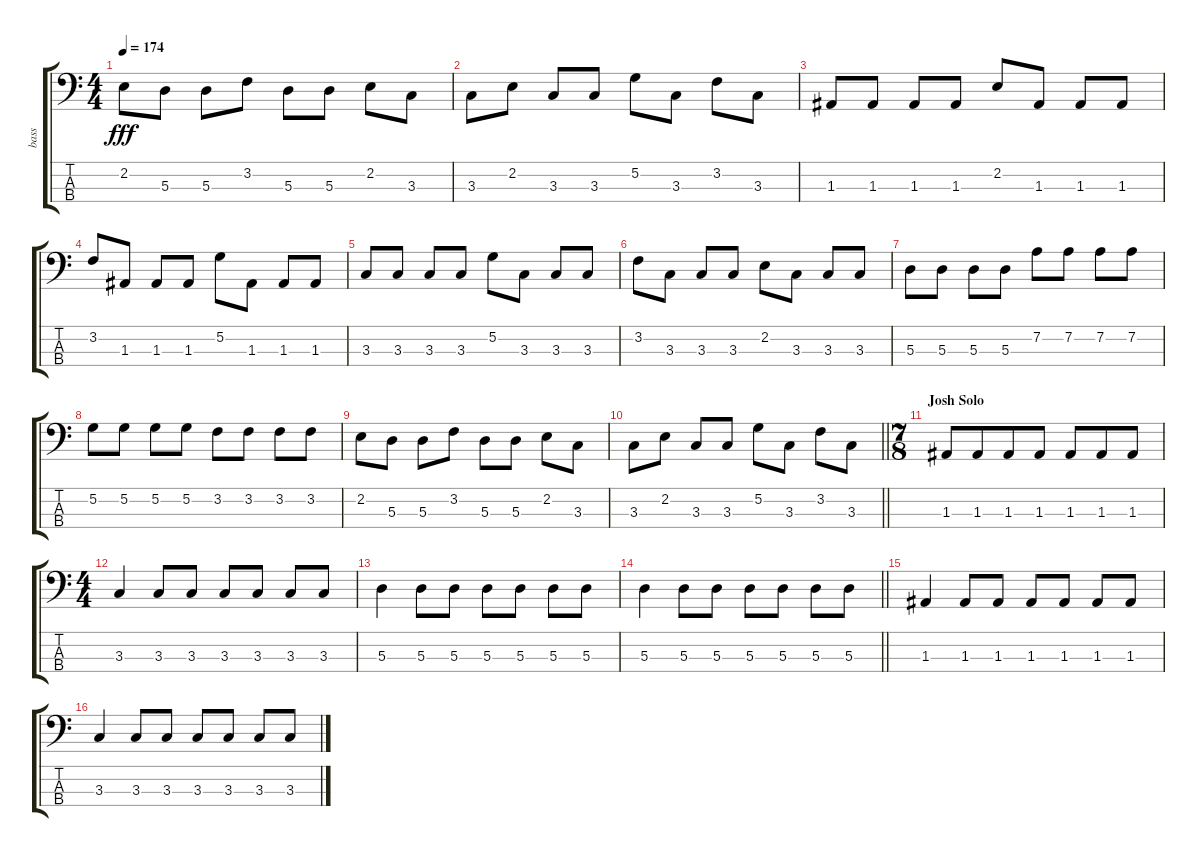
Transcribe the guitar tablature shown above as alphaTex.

\track ("bass" "bass") {instrument electricbassfinger}
\staff {score tabs}
\tuning (G2 D2 A1 D1) {hide}
\ts (4 4)
\tempo 174
\clef f4
\ks c
2.2.8{dy fff} 5.3.8 5.3.8 3.2.8 5.3.8 5.3.8 2.2.8 3.3.8 |
3.3.8 2.2.8 3.3.8 3.3.8 5.2.8 3.3.8 3.2.8 3.3.8 |
1.3.8 1.3.8 1.3.8 1.3.8 2.2.8 1.3.8 1.3.8 1.3.8 |
3.2.8 1.3.8 1.3.8 1.3.8 5.2.8 1.3.8 1.3.8 1.3.8 |
3.3.8 3.3.8 3.3.8 3.3.8 5.2.8 3.3.8 3.3.8 3.3.8 |
3.2.8 3.3.8 3.3.8 3.3.8 2.2.8 3.3.8 3.3.8 3.3.8 |
5.3.8 5.3.8 5.3.8 5.3.8 7.2.8 7.2.8 7.2.8 7.2.8 |
5.2.8 5.2.8 5.2.8 5.2.8 3.2.8 3.2.8 3.2.8 3.2.8 |
2.2.8 5.3.8 5.3.8 3.2.8 5.3.8 5.3.8 2.2.8 3.3.8 |
\barLineRight lightlight
3.3.8 2.2.8 3.3.8 3.3.8 5.2.8 3.3.8 3.2.8 3.3.8 |
\ts (7 8)
\section ("" "Josh Solo")
1.3.8 1.3.8 1.3.8 1.3.8 1.3.8 1.3.8 1.3.8 |
\ts (4 4)
3.3.4 3.3.8 3.3.8 3.3.8 3.3.8 3.3.8 3.3.8 |
5.3.4 5.3.8 5.3.8 5.3.8 5.3.8 5.3.8 5.3.8 |
\barLineRight lightlight
5.3.4 5.3.8 5.3.8 5.3.8 5.3.8 5.3.8 5.3.8 |
1.3.4 1.3.8 1.3.8 1.3.8 1.3.8 1.3.8 1.3.8 |
3.3.4 3.3.8 3.3.8 3.3.8 3.3.8 3.3.8 3.3.8
